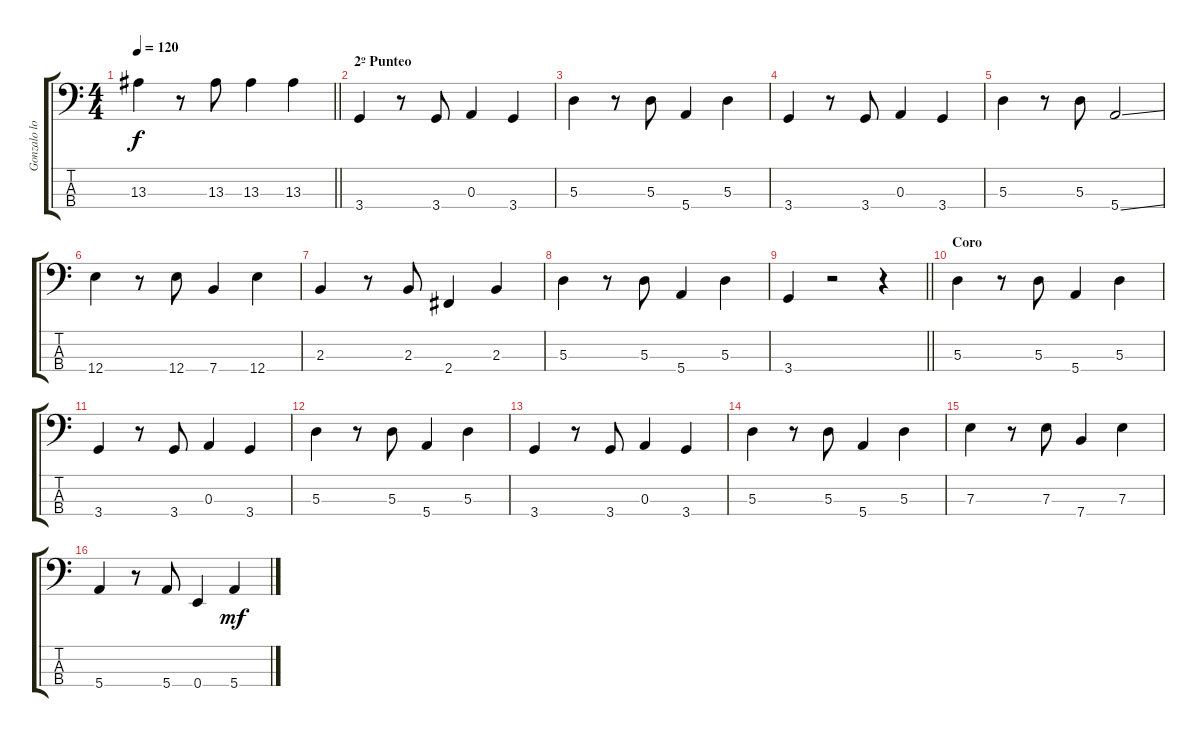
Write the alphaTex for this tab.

\track ("Gonzalo lopez" "Gonzalo lo") {instrument electricbassfinger}
\staff {score tabs}
\tuning (G2 D2 A1 E1) {hide}
\ts (4 4)
\tempo 120
\clef f4
\barLineRight lightlight
\ks c
13.3.4{dy f} r.8 13.3.8 13.3.4 13.3.4 |
\section ("" "2º Punteo")
3.4.4 r.8 3.4.8 0.3.4 3.4.4 |
5.3.4 r.8 5.3.8 5.4.4 5.3.4 |
3.4.4 r.8 3.4.8 0.3.4 3.4.4 |
5.3.4 r.8 5.3.8 5.4{ss}.2 |
12.4.4 r.8 12.4.8 7.4.4 12.4.4 |
2.3.4 r.8 2.3.8 2.4.4 2.3.4 |
5.3.4 r.8 5.3.8 5.4.4 5.3.4 |
\barLineRight lightlight
3.4.4 r.2 r.4 |
\section ("" "Coro")
5.3.4 r.8 5.3.8 5.4.4 5.3.4 |
3.4.4 r.8 3.4.8 0.3.4 3.4.4 |
5.3.4 r.8 5.3.8 5.4.4 5.3.4 |
3.4.4 r.8 3.4.8 0.3.4 3.4.4 |
5.3.4 r.8 5.3.8 5.4.4 5.3.4 |
7.3.4 r.8 7.3.8 7.4.4 7.3.4 |
5.4.4 r.8 5.4.8 0.4.4 5.4.4{dy mf}
